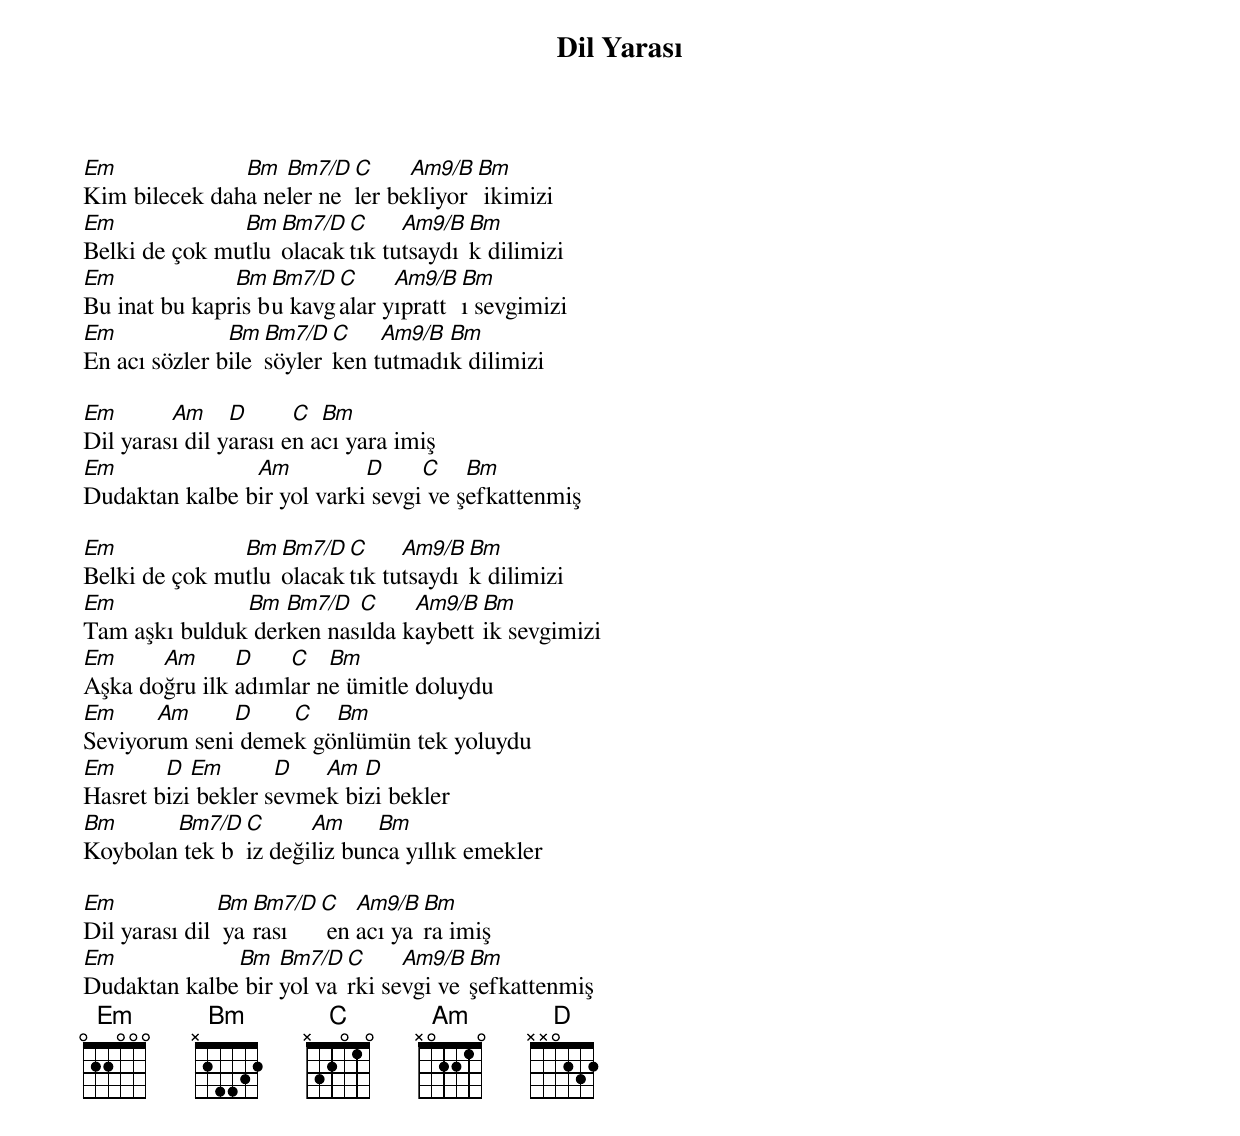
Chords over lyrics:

{title: Dil Yarası}
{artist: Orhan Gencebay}

Em             Bm  Bm7/D C     Am9/B Bm
Kim bilecek daha neler neler bekliyor ikimizi
Em             Bm  Bm7/D C     Am9/B Bm
Belki de çok mutlu olacaktık tutsaydık dilimizi
Em             Bm  Bm7/D C     Am9/B Bm
Bu inat bu kapris bu kavgalar yıprattı sevgimizi
Em             Bm  Bm7/D C    Am9/B Bm
En acı sözler bile söylerken tutmadık dilimizi

Em       Am     D      C  Bm
Dil yarası dil yarası en acı yara imiş
Em              Am          D     C    Bm
Dudaktan kalbe bir yol varki sevgi ve şefkattenmiş

Em             Bm  Bm7/D C     Am9/B Bm
Belki de çok mutlu olacaktık tutsaydık dilimizi
Em             Bm  Bm7/D  C     Am9/B Bm
Tam aşkı bulduk derken nasılda kaybettik sevgimizi
Em     Am      D    C   Bm
Aşka doğru ilk adımlar ne ümitle doluydu
Em     Am     D    C   Bm
Seviyorum seni demek gönlümün tek yoluydu
Em      D  Em       D   Am  D
Hasret bizi bekler sevmek bizi bekler
Bm      Bm7/D C      Am     Bm
Koybolan tek biz değiliz bunca yıllık emekler

Em             Bm Bm7/D  C   Am9/B Bm
Dil yarası dil  yarası    en acı yara imiş
Em            Bm   Bm7/D C     Am9/B  Bm
Dudaktan kalbe bir yol varki sevgi ve şefkattenmiş
